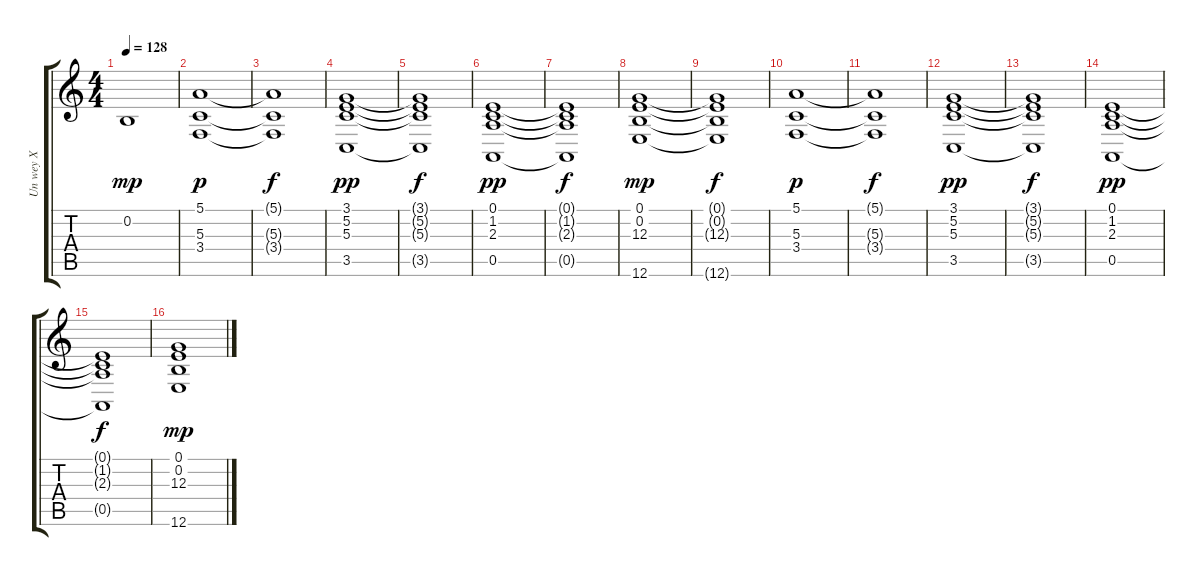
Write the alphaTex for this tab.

\track ("Un wey X" "Un wey X") {instrument stringensemble1}
\staff {score tabs}
\tuning (E4 B3 G3 D3 A2 E2) {hide}
\ts (4 4)
\tempo 128
\clef g2
\ks c
0.2.1{dy mp} |
(5.1 5.3 3.4).1{dy p} |
(5.1{t} 5.3{t} 3.4{t}).1{dy f} |
(3.1 5.2 5.3 3.5).1{dy pp} |
(3.1{t} 5.2{t} 5.3{t} 3.5{t}).1{dy f} |
(0.1 1.2 2.3 0.5).1{dy pp} |
(0.1{t} 1.2{t} 2.3{t} 0.5{t}).1{dy f} |
(0.1 0.2 12.3 12.6).1{dy mp} |
(0.1{t} 0.2{t} 12.3{t} 12.6{t}).1{dy f} |
(5.1 5.3 3.4).1{dy p} |
(5.1{t} 5.3{t} 3.4{t}).1{dy f} |
(3.1 5.2 5.3 3.5).1{dy pp} |
(3.1{t} 5.2{t} 5.3{t} 3.5{t}).1{dy f} |
(0.1 1.2 2.3 0.5).1{dy pp} |
(0.1{t} 1.2{t} 2.3{t} 0.5{t}).1{dy f} |
(0.1 0.2 12.3 12.6).1{dy mp}
